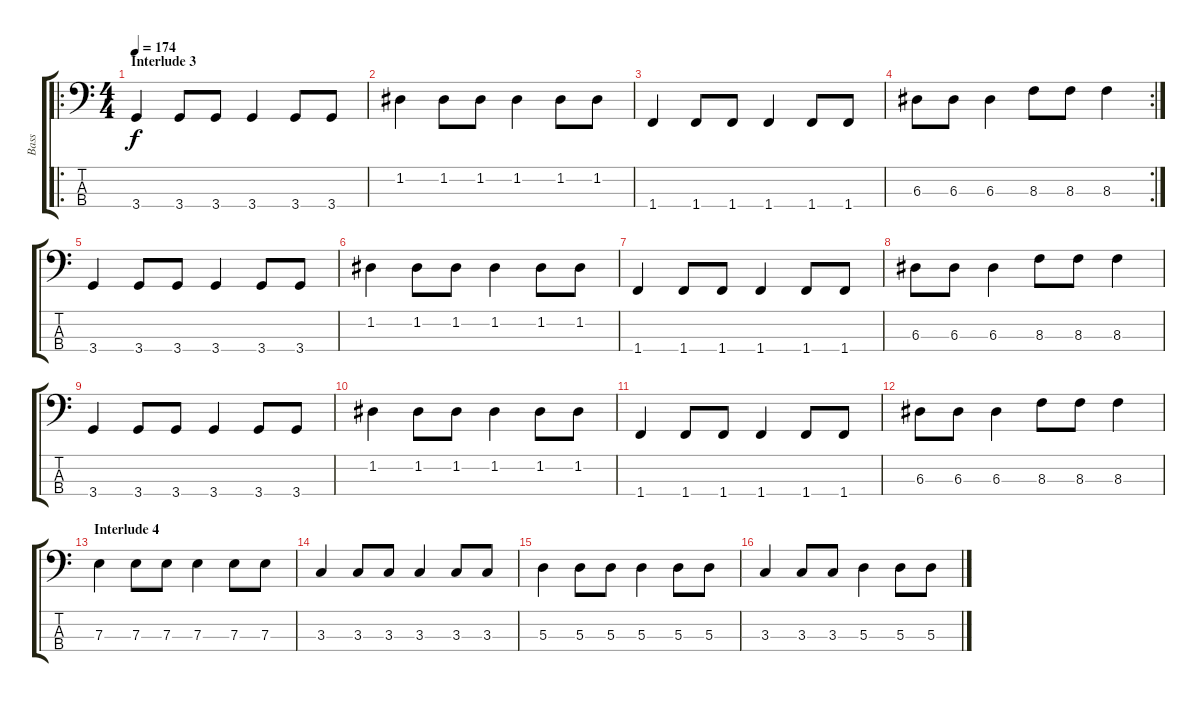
\track ("Bass" "Bass") {instrument electricbassfinger}
\staff {score tabs}
\tuning (G2 D2 A1 E1) {hide}
\ro
\ts (4 4)
\section ("" "Interlude 3")
\tempo 174
\clef f4
\ks c
3.4.4{dy f} 3.4.8 3.4.8 3.4.4 3.4.8 3.4.8 |
1.2.4 1.2.8 1.2.8 1.2.4 1.2.8 1.2.8 |
1.4.4 1.4.8 1.4.8 1.4.4 1.4.8 1.4.8 |
\rc 2
6.3.8 6.3.8 6.3.4 8.3.8 8.3.8 8.3.4 |
3.4.4 3.4.8 3.4.8 3.4.4 3.4.8 3.4.8 |
1.2.4 1.2.8 1.2.8 1.2.4 1.2.8 1.2.8 |
1.4.4 1.4.8 1.4.8 1.4.4 1.4.8 1.4.8 |
6.3.8 6.3.8 6.3.4 8.3.8 8.3.8 8.3.4 |
3.4.4 3.4.8 3.4.8 3.4.4 3.4.8 3.4.8 |
1.2.4 1.2.8 1.2.8 1.2.4 1.2.8 1.2.8 |
1.4.4 1.4.8 1.4.8 1.4.4 1.4.8 1.4.8 |
6.3.8 6.3.8 6.3.4 8.3.8 8.3.8 8.3.4 |
\section ("" "Interlude 4")
7.3.4 7.3.8 7.3.8 7.3.4 7.3.8 7.3.8 |
3.3.4 3.3.8 3.3.8 3.3.4 3.3.8 3.3.8 |
5.3.4 5.3.8 5.3.8 5.3.4 5.3.8 5.3.8 |
3.3.4 3.3.8 3.3.8 5.3.4 5.3.8 5.3.8
